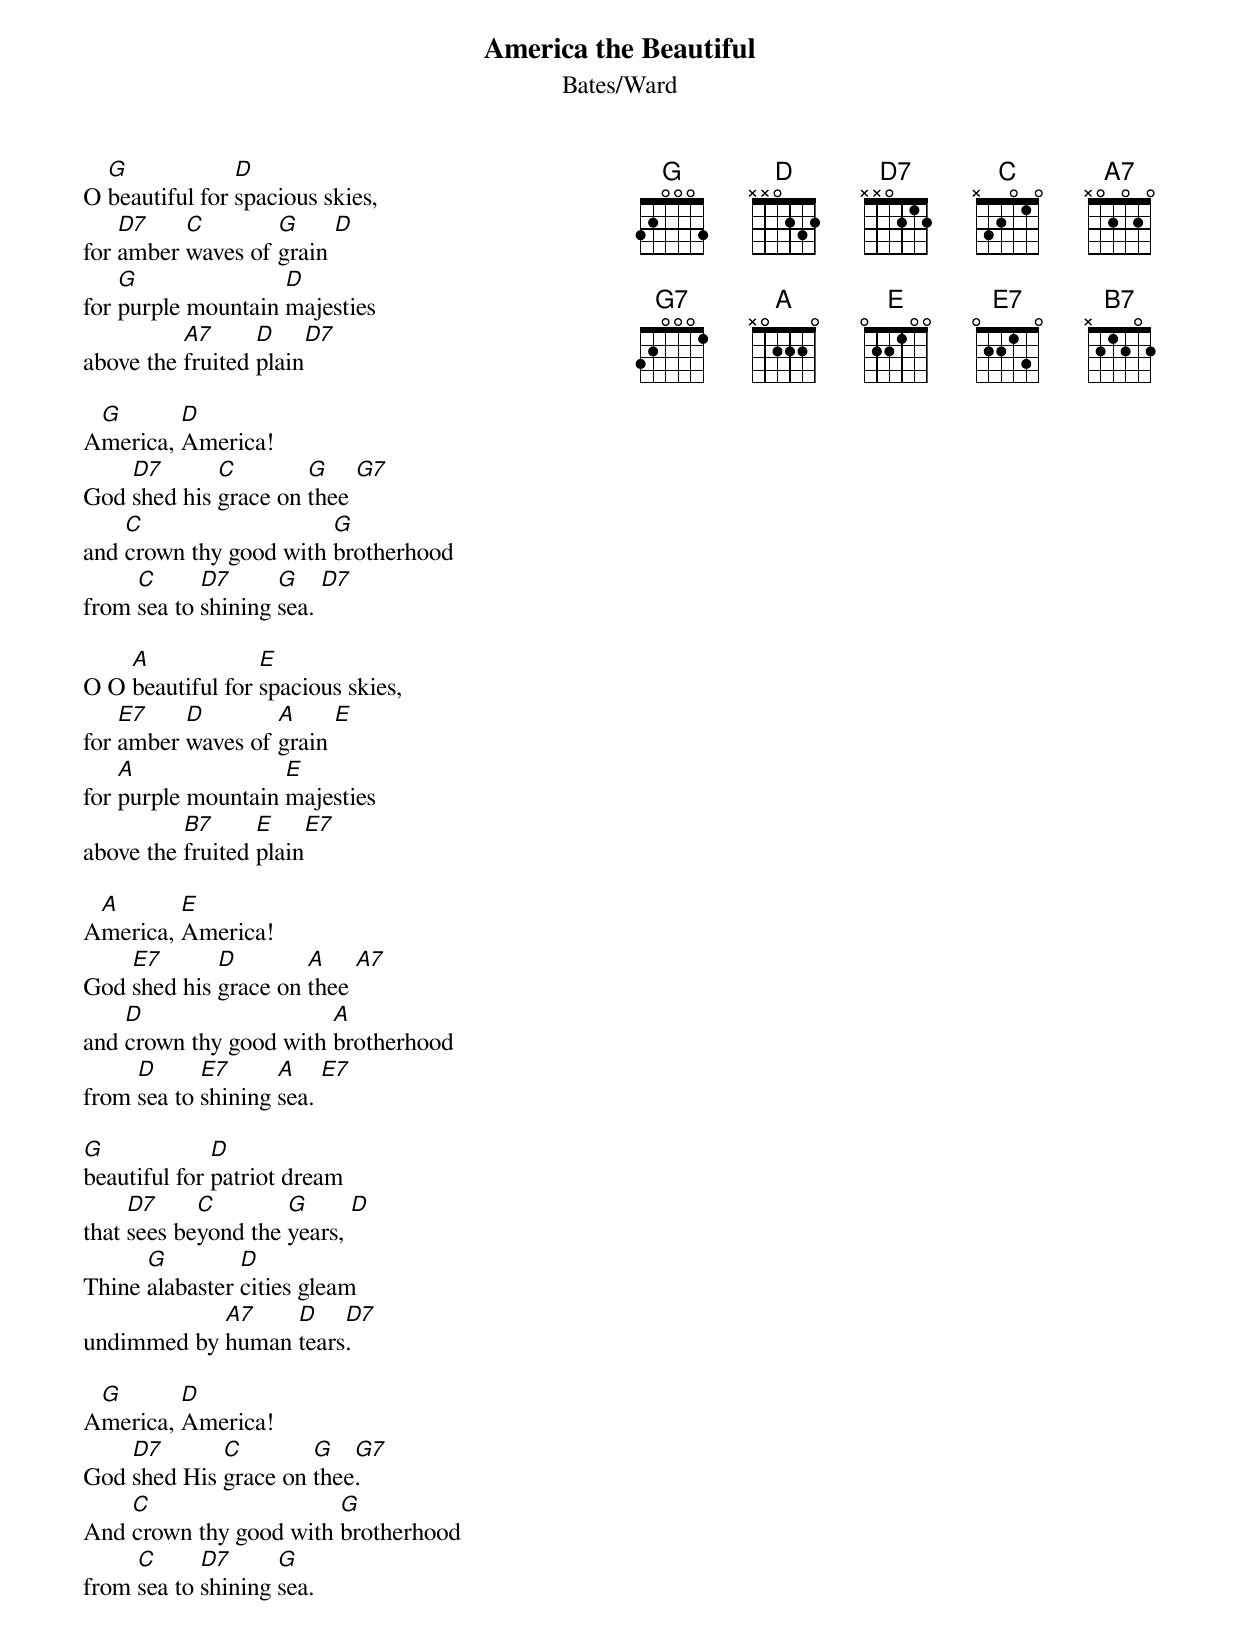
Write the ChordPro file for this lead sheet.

{t:America the Beautiful}
{st:Bates/Ward}
{columns:2}
O [G]beautiful for [D]spacious skies,
for [D7]amber [C]waves of [G]grain [D]
for [G]purple mountain [D]majesties
above the [A7]fruited [D]plain[D7]

A[G]merica, [D]America!
God [D7]shed his [C]grace on [G]thee [G7]
and [C]crown thy good with [G]brotherhood
from [C]sea to [D7]shining [G]sea. [D7]

O O [A]beautiful for [E]spacious skies,
for [E7]amber [D]waves of [A]grain [E]
for [A]purple mountain [E]majesties
above the [B7]fruited [E]plain[E7]

A[A]merica, [E]America!
God [E7]shed his [D]grace on [A]thee [A7]
and [D]crown thy good with [A]brotherhood
from [D]sea to [E7]shining [A]sea. [E7]

[G]beautiful for [D]patriot dream
that [D7]sees be[C]yond the [G]years, [D]
Thine [G]alabaster [D]cities gleam
undimmed by [A7]human [D]tears[D7].

A[G]merica, [D]America!
God [D7]shed His [C]grace on [G]thee[G7].
And [C]crown thy good with [G]brotherhood
from [C]sea to [D7]shining [G]sea.
